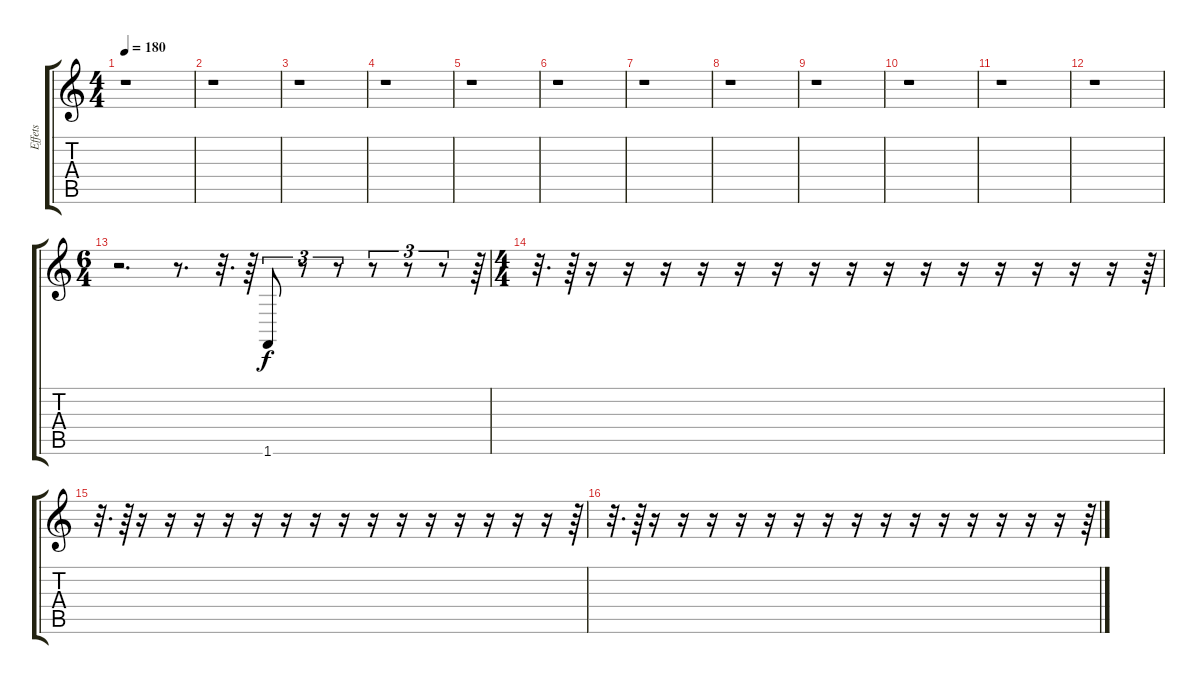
\track ("Effets" "Effets") {instrument fx3crystal}
\staff {score tabs}
\tuning (E4 B3 G3 D3 A2 E2) {hide}
\ts (4 4)
\tempo 180
\clef g2
\ks c
r.1{dy f} |
r.1 |
r.1 |
r.1 |
r.1 |
r.1 |
r.1 |
r.1 |
r.1 |
r.1 |
r.1 |
r.1 |
\ts (6 4)
r.2{d} r.8{d} r.32{d} r.64 1.6.8{tu (3 2) volume 14 balance 8 instrument electricbasspick} r.8{tu (3 2)} r.8{tu (3 2)} r.8{tu (3 2)} r.8{tu (3 2)} r.8{tu (3 2)} r.64{tu (3 2)} |
\ts (4 4)
r.32{d} r.64 r.16 r.16 r.16 r.16 r.16 r.16 r.16 r.16 r.16 r.16 r.16 r.16 r.16 r.16 r.16 r.64{tu (3 2)} |
r.32{d} r.64 r.16 r.16 r.16 r.16 r.16 r.16 r.16 r.16 r.16 r.16 r.16 r.16 r.16 r.16 r.16 r.64{tu (3 2)} |
r.32{d} r.64 r.16 r.16 r.16 r.16 r.16 r.16 r.16 r.16 r.16 r.16 r.16 r.16 r.16 r.16 r.16 r.64{tu (3 2)}
